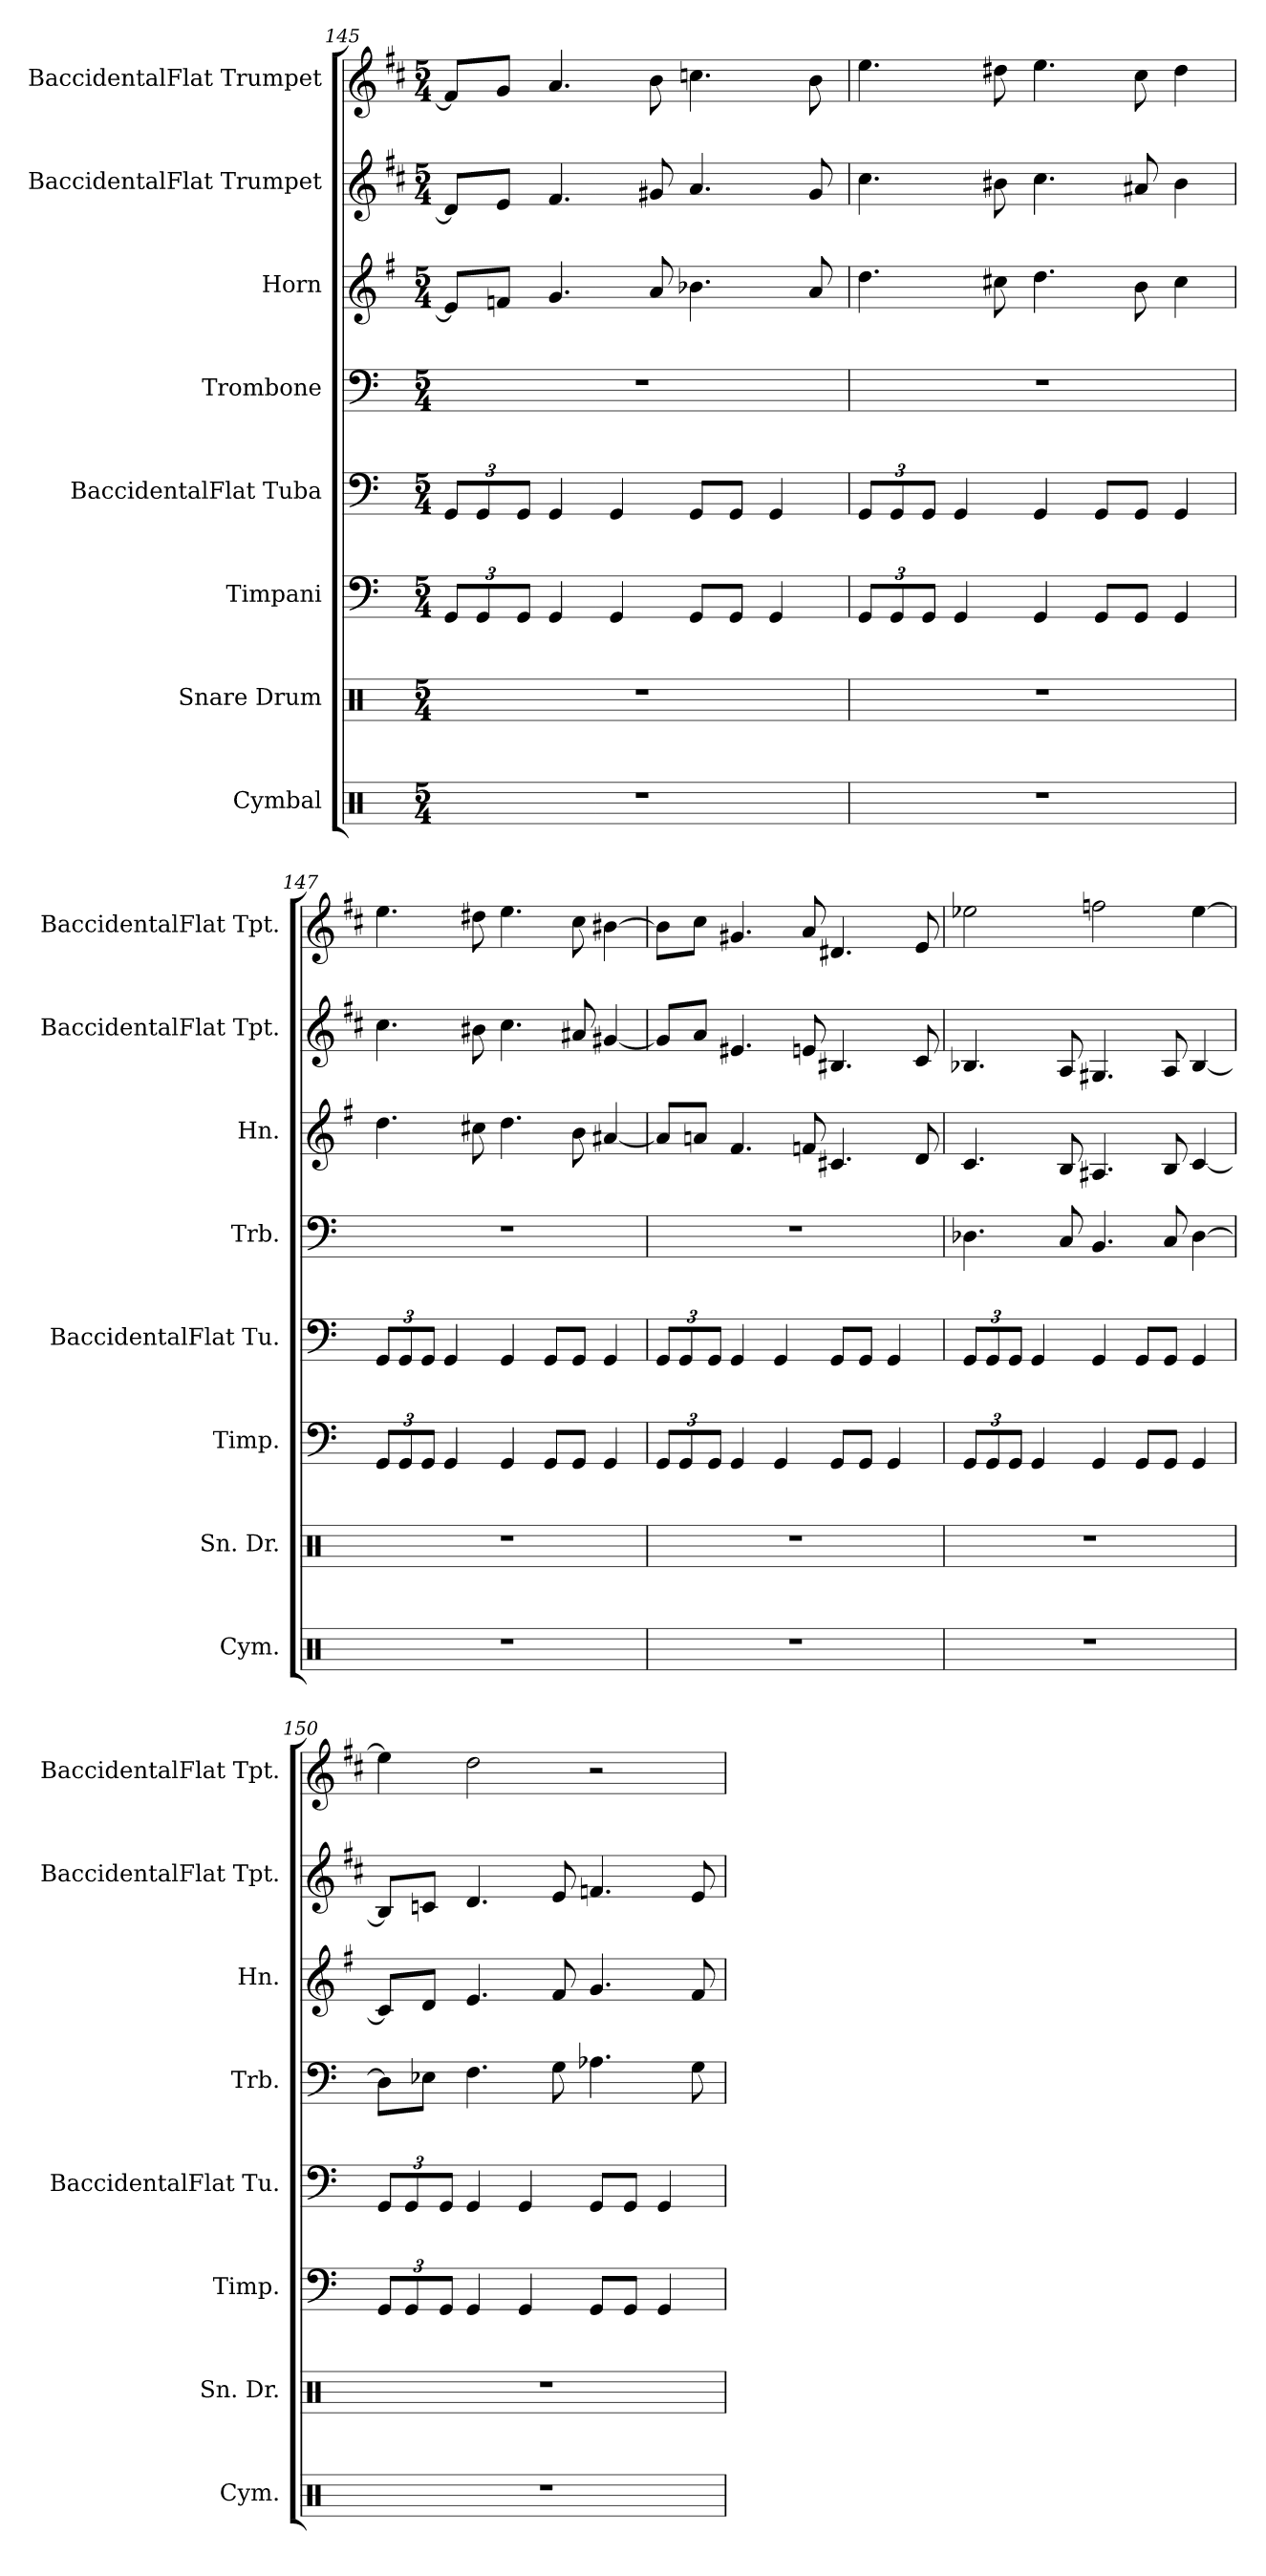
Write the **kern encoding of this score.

**kern	**kern	**kern	**kern	**kern	**kern	**kern	**kern
*part8	*part7	*part6	*part5	*part4	*part3	*part2	*part1
*staff8	*staff7	*staff6	*staff5	*staff4	*staff3	*staff2	*staff1
*I"Cymbal	*I"Snare Drum	*I"Timpani	*I"BaccidentalFlat Tuba	*I"Trombone	*I"Horn	*I"BaccidentalFlat Trumpet	*I"BaccidentalFlat Trumpet
*I'Cym.	*I'Sn. Dr.	*I'Timp.	*I'BaccidentalFlat Tu.	*I'Trb.	*I'Hn.	*I'BaccidentalFlat Tpt.	*I'BaccidentalFlat Tpt.
!!LO:LB:g=z
*clefX	*clefX	*clefF4	*clefF4	*clefF4	*clefG2	*clefG2	*clefG2
*	*	*	*	*	*ITrd4c7	*ITrd1c2	*ITrd1c2
*k[]	*k[]	*k[]	*k[]	*k[]	*k[]	*k[]	*k[]
*M5/4	*M5/4	*M5/4	*M5/4	*M5/4	*M5/4	*M5/4	*M5/4
*	*	*Xbrackettup	*Xbrackettup	*	*	*	*
=145	=145	=145	=145	=145	=145	=145	=145
4%5r	4%5r	12GG/L	12GG/L	4%5r	8A/L]	8c/L]	8e-/L]
.	.	12GG/	12GG/	.	.	.	.
.	.	.	.	.	8B-X/J	8d/J	8f/J
.	.	12GG/J	12GG/J	.	.	.	.
.	.	4GG/	4GG/	.	4.c/	4.e/	4.g/
.	.	4GG/	4GG/	.	.	.	.
.	.	.	.	.	8d/	8f#X/	8a\
.	.	8GG/L	8GG/L	.	4.e-X\	4.g/	4.b-X\
.	.	8GG/J	8GG/J	.	.	.	.
.	.	4GG/	4GG/	.	.	.	.
.	.	.	.	.	8d/	8f#/	8a\
=146	=146	=146	=146	=146	=146	=146	=146
4%5r	4%5r	12GG/L	12GG/L	4%5r	4.g\	4.b\	4.dd\
.	.	12GG/	12GG/	.	.	.	.
.	.	12GG/J	12GG/J	.	.	.	.
.	.	4GG/	4GG/	.	.	.	.
.	.	.	.	.	8f#X\	8a#X\	8cc#X\
.	.	4GG/	4GG/	.	4.g\	4.b\	4.dd\
.	.	8GG/L	8GG/L	.	.	.	.
.	.	8GG/J	8GG/J	.	8e\	8g#X/	8b\
.	.	4GG/	4GG/	.	4f#\	4a#\	4cc#\
=147	=147	=147	=147	=147	=147	=147	=147
4%5r	4%5r	12GG/L	12GG/L	4%5r	4.g\	4.b\	4.dd\
.	.	12GG/	12GG/	.	.	.	.
.	.	12GG/J	12GG/J	.	.	.	.
.	.	4GG/	4GG/	.	.	.	.
.	.	.	.	.	8f#X\	8a#X\	8cc#X\
.	.	4GG/	4GG/	.	4.g\	4.b\	4.dd\
.	.	8GG/L	8GG/L	.	.	.	.
.	.	8GG/J	8GG/J	.	8e\	8g#X/	8b\
.	.	4GG/	4GG/	.	[4d#X/	[4f#X/	[4a#X\
=148	=148	=148	=148	=148	=148	=148	=148
4%5r	4%5r	12GG/L	12GG/L	4%5r	8d#/L]	8f#/L]	8a#\L]
.	.	12GG/	12GG/	.	.	.	.
.	.	.	.	.	8dn/J	8g/J	8b\J
.	.	12GG/J	12GG/J	.	.	.	.
.	.	4GG/	4GG/	.	4.B/	4.d#X/	4.f#X/
.	.	4GG/	4GG/	.	.	.	.
.	.	.	.	.	8B-X/	8dn/	8g/
.	.	8GG/L	8GG/L	.	4.F#X/	4.A#X/	4.c#X/
.	.	8GG/J	8GG/J	.	.	.	.
.	.	4GG/	4GG/	.	.	.	.
.	.	.	.	.	8G/	8B/	8d/
!!LO:PB:g=z
=149	=149	=149	=149	=149	=149	=149	=149
4%5r	4%5r	12GG/L	12GG/L	4.D-X\	4.F/	4.A-X/	2dd-X\
.	.	12GG/	12GG/	.	.	.	.
.	.	12GG/J	12GG/J	.	.	.	.
.	.	4GG/	4GG/	.	.	.	.
.	.	.	.	8C/	8E/	8G/	.
.	.	4GG/	4GG/	4.BB/	4.D#X/	4.F#X/	2ee-X\
.	.	8GG/L	8GG/L	.	.	.	.
.	.	8GG/J	8GG/J	8C/	8E/	8G/	.
.	.	4GG/	4GG/	[4D-\	[4F/	[4A-/	[4dd-\
=150	=150	=150	=150	=150	=150	=150	=150
4%5r	4%5r	12GG/L	12GG/L	8D-\L]	8F/L]	8A-/L]	4dd-\]
.	.	12GG/	12GG/	.	.	.	.
.	.	.	.	8E-X\J	8G/J	8B-X/J	.
.	.	12GG/J	12GG/J	.	.	.	.
.	.	4GG/	4GG/	4.F\	4.A/	4.c/	2cc\
.	.	4GG/	4GG/	.	.	.	.
.	.	.	.	8G\	8B/	8d/	.
.	.	8GG/L	8GG/L	4.A-X\	4.c/	4.e-X/	2r
.	.	8GG/J	8GG/J	.	.	.	.
.	.	4GG/	4GG/	.	.	.	.
.	.	.	.	8G\	8B/	8d/	.
=	=	=	=	=	=	=	=
*-	*-	*-	*-	*-	*-	*-	*-
